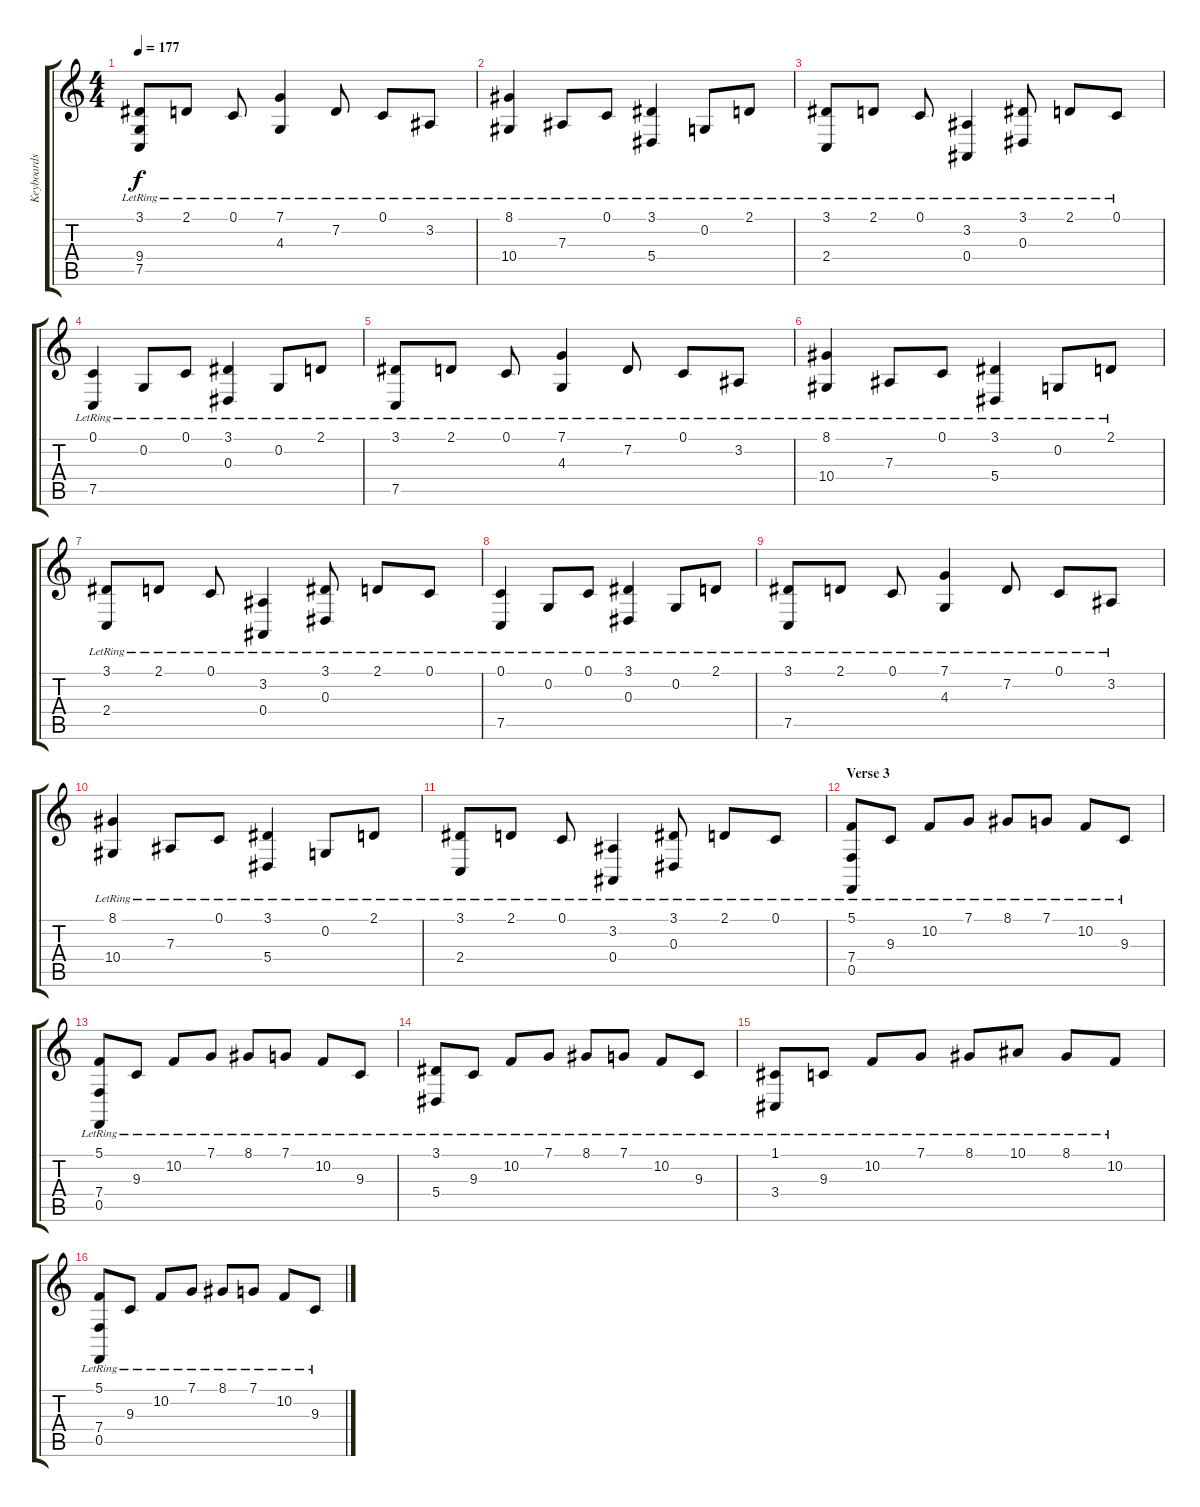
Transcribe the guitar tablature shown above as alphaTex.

\track ("Keyboards" "Keyboards") {instrument harpsichord}
\staff {score tabs}
\tuning (C4 G3 Eb3 Bb2 F2 C2) {hide}
\ts (4 4)
\tempo 177
\clef g2
\ks c
(3.1{lr} 9.4{lr} 7.5{lr}).8{dy f} 2.1{lr}.8 0.1{lr}.8 (7.1{lr} 4.3{lr}).4 7.2{lr}.8 0.1{lr}.8 3.2{lr}.8 |
(8.1{lr} 10.4{lr}).4 7.3{lr}.8 0.1{lr}.8 (3.1{lr} 5.4{lr}).4 0.2{lr}.8 2.1{lr}.8 |
(3.1{lr} 2.4{lr}).8 2.1{lr}.8 0.1{lr}.8 (3.2{lr} 0.4{lr}).4 (3.1{lr} 0.3{lr}).8 2.1{lr}.8 0.1{lr}.8 |
(0.1{lr} 7.5{lr}).4 0.2{lr}.8 0.1{lr}.8 (3.1{lr} 0.3{lr}).4 0.2{lr}.8 2.1{lr}.8 |
(3.1{lr} 7.5{lr}).8 2.1{lr}.8 0.1{lr}.8 (7.1{lr} 4.3{lr}).4 7.2{lr}.8 0.1{lr}.8 3.2{lr}.8 |
(8.1{lr} 10.4{lr}).4 7.3{lr}.8 0.1{lr}.8 (3.1{lr} 5.4{lr}).4 0.2{lr}.8 2.1{lr}.8 |
(3.1{lr} 2.4{lr}).8 2.1{lr}.8 0.1{lr}.8 (3.2{lr} 0.4{lr}).4 (3.1{lr} 0.3{lr}).8 2.1{lr}.8 0.1{lr}.8 |
(0.1{lr} 7.5{lr}).4 0.2{lr}.8 0.1{lr}.8 (3.1{lr} 0.3{lr}).4 0.2{lr}.8 2.1{lr}.8 |
(3.1{lr} 7.5{lr}).8 2.1{lr}.8 0.1{lr}.8 (7.1{lr} 4.3{lr}).4 7.2{lr}.8 0.1{lr}.8 3.2{lr}.8 |
(8.1{lr} 10.4{lr}).4 7.3{lr}.8 0.1{lr}.8 (3.1{lr} 5.4{lr}).4 0.2{lr}.8 2.1{lr}.8 |
(3.1{lr} 2.4{lr}).8 2.1{lr}.8 0.1{lr}.8 (3.2{lr} 0.4{lr}).4 (3.1{lr} 0.3{lr}).8 2.1{lr}.8 0.1{lr}.8 |
\section ("" "Verse 3")
(5.1{lr} 7.4{lr} 0.5{lr}).8 9.3{lr}.8 10.2{lr}.8 7.1{lr}.8 8.1{lr}.8 7.1{lr}.8 10.2{lr}.8 9.3{lr}.8 |
(5.1{lr} 7.4{lr} 0.5{lr}).8 9.3{lr}.8 10.2{lr}.8 7.1{lr}.8 8.1{lr}.8 7.1{lr}.8 10.2{lr}.8 9.3{lr}.8 |
(3.1{lr} 5.4{lr}).8 9.3{lr}.8 10.2{lr}.8 7.1{lr}.8 8.1{lr}.8 7.1{lr}.8 10.2{lr}.8 9.3{lr}.8 |
(1.1{lr} 3.4{lr}).8 9.3{lr}.8 10.2{lr}.8 7.1{lr}.8 8.1{lr}.8 10.1{lr}.8 8.1{lr}.8 10.2{lr}.8 |
(5.1{lr} 7.4{lr} 0.5{lr}).8 9.3{lr}.8 10.2{lr}.8 7.1{lr}.8 8.1{lr}.8 7.1{lr}.8 10.2{lr}.8 9.3{lr}.8
